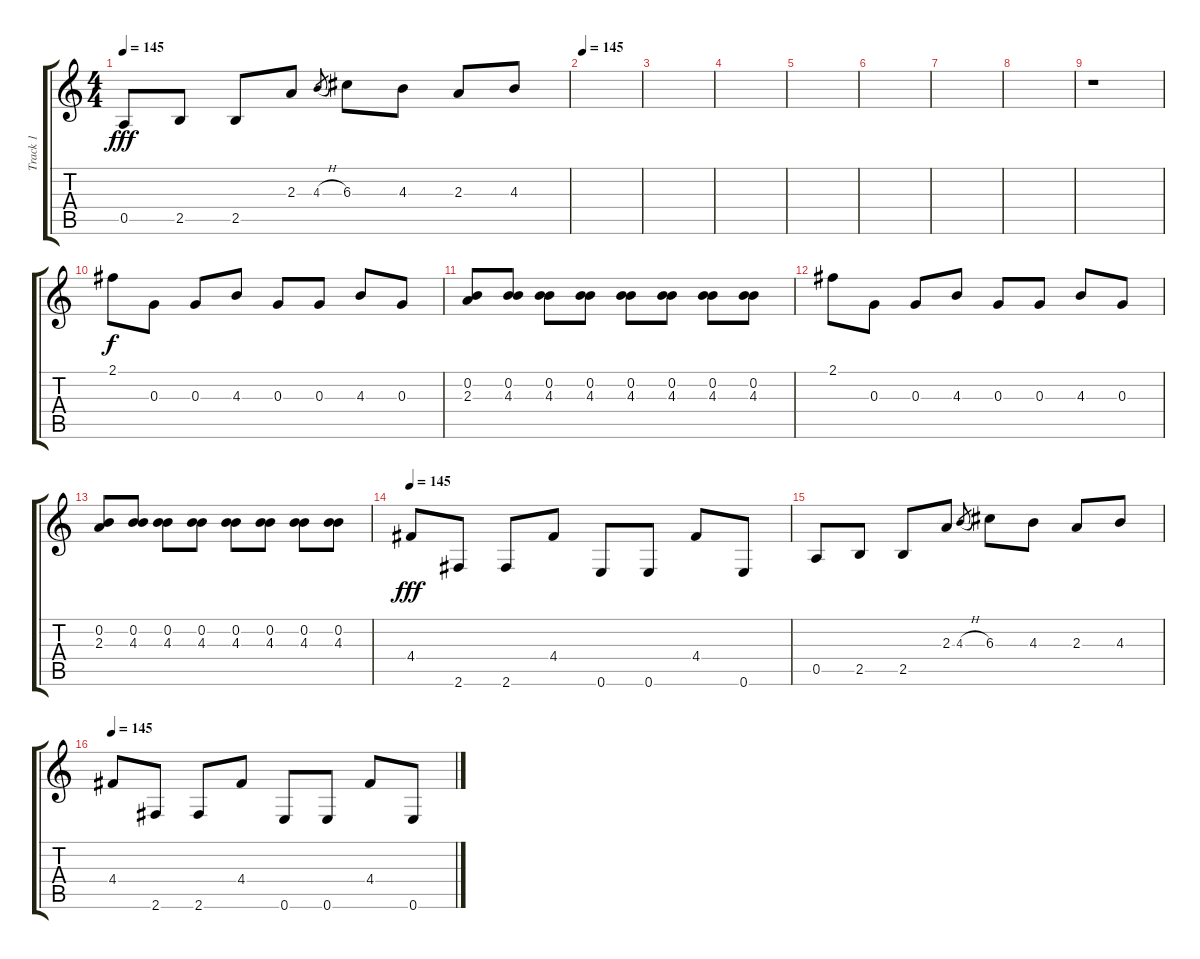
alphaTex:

\track ("Track 1" "Track 1") {instrument electricguitarclean}
\staff {score tabs}
\tuning (E4 B3 G3 D3 A2 E2) {hide}
\ts (4 4)
\tempo 145
\clef g2
\ks c
0.5.8{dy fff} 2.5.8 2.5.8 2.3.8 4.3{h}.8{gr} 6.3.8 4.3.8 2.3.8 4.3.8 |
\tempo 145
|
|
|
|
|
|
|
r.1{volume 16} |
2.1.8{dy f} 0.3.8 0.3.8 4.3.8 0.3.8 0.3.8 4.3.8 0.3.8 |
(0.2 2.3).8 (0.2 4.3).8 (0.2 4.3).8 (0.2 4.3).8 (0.2 4.3).8 (0.2 4.3).8 (0.2 4.3).8 (0.2 4.3).8 |
2.1.8 0.3.8 0.3.8 4.3.8 0.3.8 0.3.8 4.3.8 0.3.8 |
(0.2 2.3).8 (0.2 4.3).8 (0.2 4.3).8 (0.2 4.3).8 (0.2 4.3).8 (0.2 4.3).8 (0.2 4.3).8 (0.2 4.3).8 |
\tempo 145
4.4.8{dy fff volume 16 instrument distortionguitar} 2.6.8 2.6.8 4.4.8 0.6.8 0.6.8 4.4.8 0.6.8 |
0.5.8 2.5.8 2.5.8 2.3.8 4.3{h}.8{gr} 6.3.8 4.3.8 2.3.8 4.3.8 |
\tempo 145
4.4.8{volume 16 instrument distortionguitar} 2.6.8 2.6.8 4.4.8 0.6.8 0.6.8 4.4.8 0.6.8
